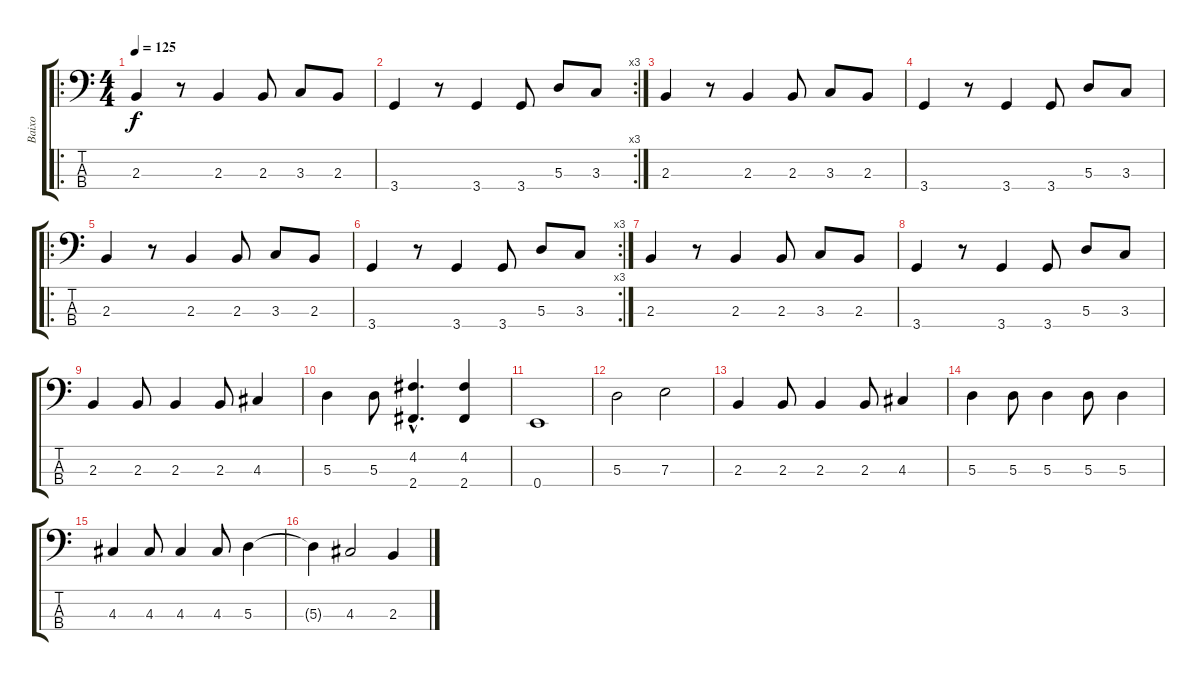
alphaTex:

\track ("Baixo" "Baixo") {instrument electricbassfinger}
\staff {score tabs}
\tuning (G2 D2 A1 E1) {hide}
\ro
\ts (4 4)
\tempo 125
\clef f4
\ks c
2.3.4{dy f} r.8 2.3.4 2.3.8 3.3.8 2.3.8 |
\rc 3
3.4.4 r.8 3.4.4 3.4.8 5.3.8 3.3.8 |
2.3.4 r.8 2.3.4 2.3.8 3.3.8 2.3.8 |
3.4.4 r.8 3.4.4 3.4.8 5.3.8 3.3.8 |
\ro
2.3.4 r.8 2.3.4 2.3.8 3.3.8 2.3.8 |
\rc 3
3.4.4 r.8 3.4.4 3.4.8 5.3.8 3.3.8 |
2.3.4 r.8 2.3.4 2.3.8 3.3.8 2.3.8 |
3.4.4 r.8 3.4.4 3.4.8 5.3.8 3.3.8 |
2.3.4 2.3.8 2.3.4 2.3.8 4.3.4 |
5.3.4 5.3.8 (4.2{hac} 2.4{hac}).4{d} (4.2 2.4).4 |
0.4.1 |
5.3.2 7.3.2 |
2.3.4 2.3.8 2.3.4 2.3.8 4.3.4 |
5.3.4 5.3.8 5.3.4 5.3.8 5.3.4 |
4.3.4 4.3.8 4.3.4 4.3.8 5.3.4 |
5.3{t}.4 4.3.2 2.3.4
